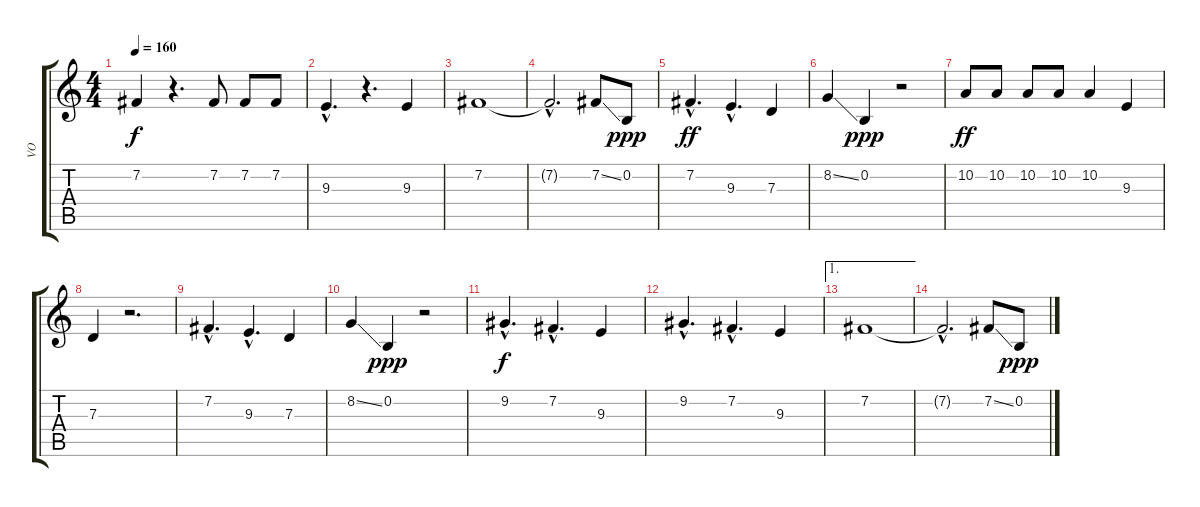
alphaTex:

\track ("VO" "VO") {instrument lead6voice}
\staff {score tabs}
\tuning (E4 B3 G3 D3 A2 E2) {hide}
\ts (4 4)
\tempo 160
\clef g2
\ks c
7.2.4{dy f} r.4{d} 7.2.8 7.2.8 7.2.8 |
9.3{hac}.4{d} r.4{d} 9.3.4 |
7.2.1 |
7.2{hac t}.2{d} 7.2{ss}.8 0.2.8{dy ppp} |
7.2{hac}.4{d dy ff} 9.3{hac}.4{d} 7.3.4 |
8.2{ss}.4 0.2.4{dy ppp} r.2 |
10.2.8{dy ff} 10.2.8 10.2.8 10.2.8 10.2.4 9.3.4 |
7.3.4 r.2{d} |
7.2{hac}.4{d} 9.3{hac}.4{d} 7.3.4 |
8.2{ss}.4 0.2.4{dy ppp} r.2 |
9.2{hac}.4{d dy f} 7.2{hac}.4{d} 9.3.4 |
9.2{hac}.4{d} 7.2{hac}.4{d} 9.3.4 |
\ae 1
7.2.1 |
7.2{hac t}.2{d} 7.2{ss}.8 0.2.8{dy ppp}
